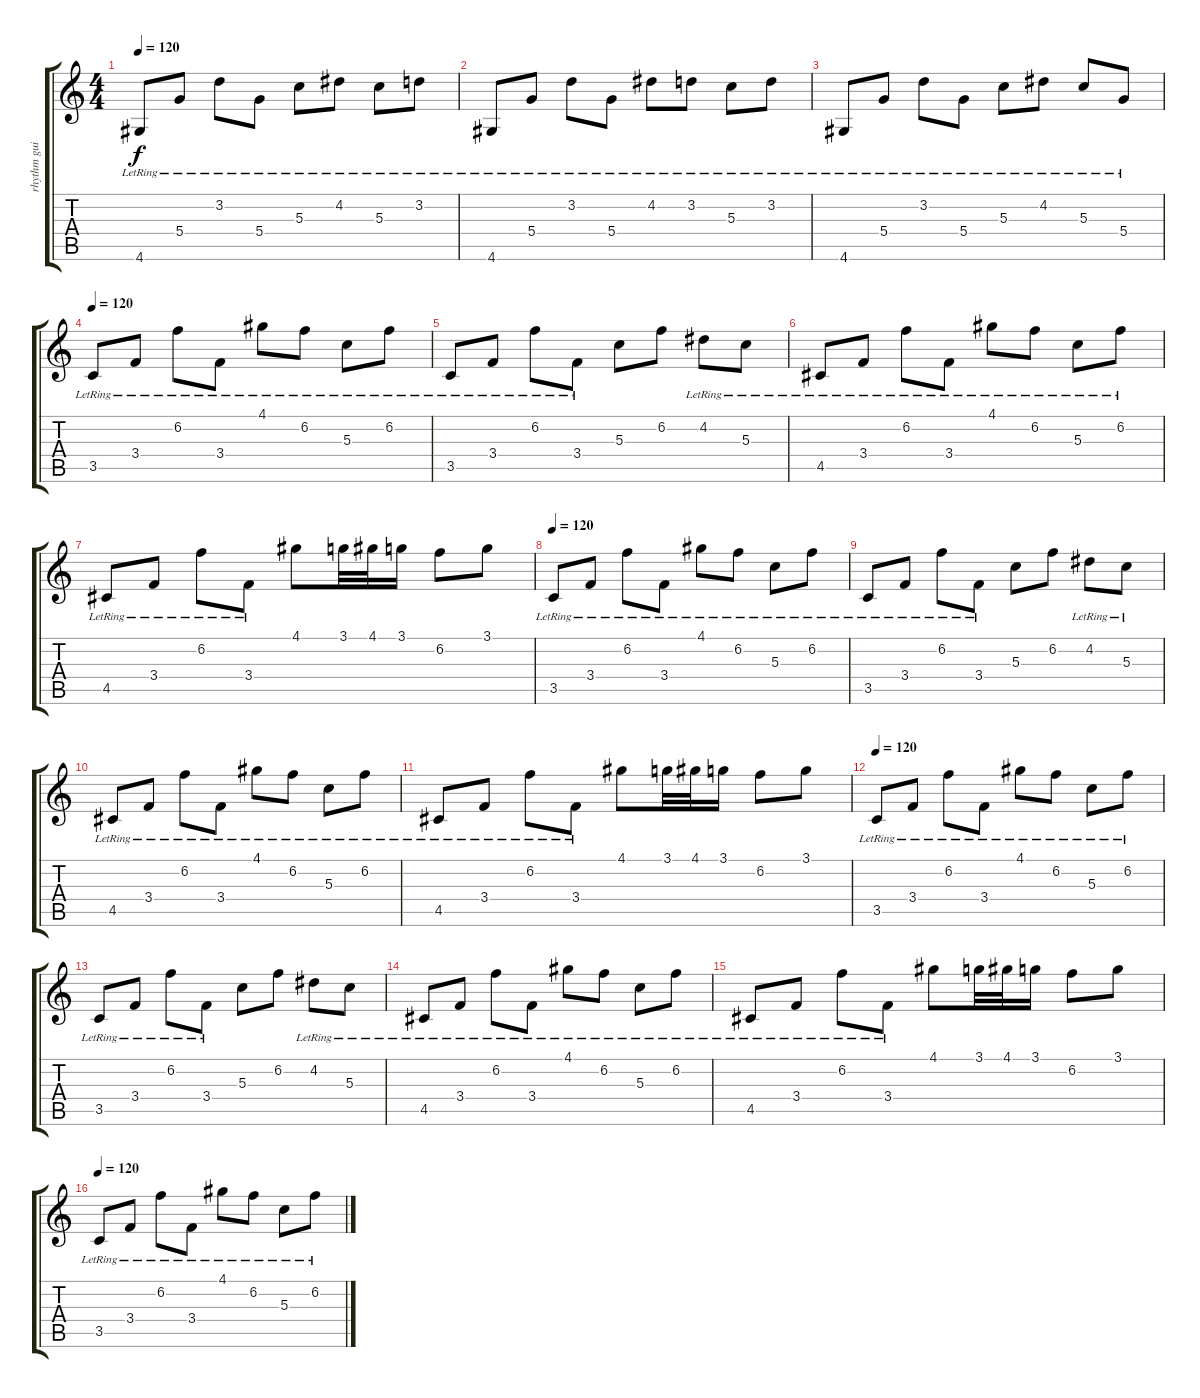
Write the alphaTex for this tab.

\track ("rhythm guitar" "rhythm gui") {instrument distortionguitar}
\staff {score tabs}
\tuning (E4 B3 G3 D3 A2 E2) {hide}
\ts (4 4)
\tempo 120
\clef g2
\ks c
4.6{lr}.8{dy f} 5.4{lr}.8 3.2{lr}.8 5.4{lr}.8 5.3{lr}.8 4.2{lr}.8 5.3{lr}.8 3.2{lr}.8 |
4.6{lr}.8 5.4{lr}.8 3.2{lr}.8 5.4{lr}.8 4.2{lr}.8 3.2{lr}.8 5.3{lr}.8 3.2{lr}.8 |
4.6{lr}.8 5.4{lr}.8 3.2{lr}.8 5.4{lr}.8 5.3{lr}.8 4.2{lr}.8 5.3{lr}.8 5.4{lr}.8 |
\tempo 120
3.5{lr}.8 3.4{lr}.8 6.2{lr}.8 3.4{lr}.8 4.1{lr}.8 6.2{lr}.8 5.3{lr}.8 6.2{lr}.8 |
3.5{lr}.8 3.4{lr}.8 6.2{lr}.8 3.4{lr}.8 5.3.8 6.2.8 4.2{lr}.8 5.3{lr}.8 |
4.5{lr}.8 3.4{lr}.8 6.2{lr}.8 3.4{lr}.8 4.1{lr}.8 6.2{lr}.8 5.3{lr}.8 6.2{lr}.8 |
4.5{lr}.8 3.4{lr}.8 6.2{lr}.8 3.4{lr}.8 4.1.8 3.1.32 4.1.32 3.1.16 6.2.8 3.1.8 |
\tempo 120
3.5{lr}.8 3.4{lr}.8 6.2{lr}.8 3.4{lr}.8 4.1{lr}.8 6.2{lr}.8 5.3{lr}.8 6.2{lr}.8 |
3.5{lr}.8 3.4{lr}.8 6.2{lr}.8 3.4{lr}.8 5.3.8 6.2.8 4.2{lr}.8 5.3{lr}.8 |
4.5{lr}.8 3.4{lr}.8 6.2{lr}.8 3.4{lr}.8 4.1{lr}.8 6.2{lr}.8 5.3{lr}.8 6.2{lr}.8 |
4.5{lr}.8 3.4{lr}.8 6.2{lr}.8 3.4{lr}.8 4.1.8 3.1.32 4.1.32 3.1.16 6.2.8 3.1.8 |
\tempo 120
3.5{lr}.8 3.4{lr}.8 6.2{lr}.8 3.4{lr}.8 4.1{lr}.8 6.2{lr}.8 5.3{lr}.8 6.2{lr}.8 |
3.5{lr}.8 3.4{lr}.8 6.2{lr}.8 3.4{lr}.8 5.3.8 6.2.8 4.2{lr}.8 5.3{lr}.8 |
4.5{lr}.8 3.4{lr}.8 6.2{lr}.8 3.4{lr}.8 4.1{lr}.8 6.2{lr}.8 5.3{lr}.8 6.2{lr}.8 |
4.5{lr}.8 3.4{lr}.8 6.2{lr}.8 3.4{lr}.8 4.1.8 3.1.32 4.1.32 3.1.16 6.2.8 3.1.8 |
\tempo 120
3.5{lr}.8 3.4{lr}.8 6.2{lr}.8 3.4{lr}.8 4.1{lr}.8 6.2{lr}.8 5.3{lr}.8 6.2{lr}.8
